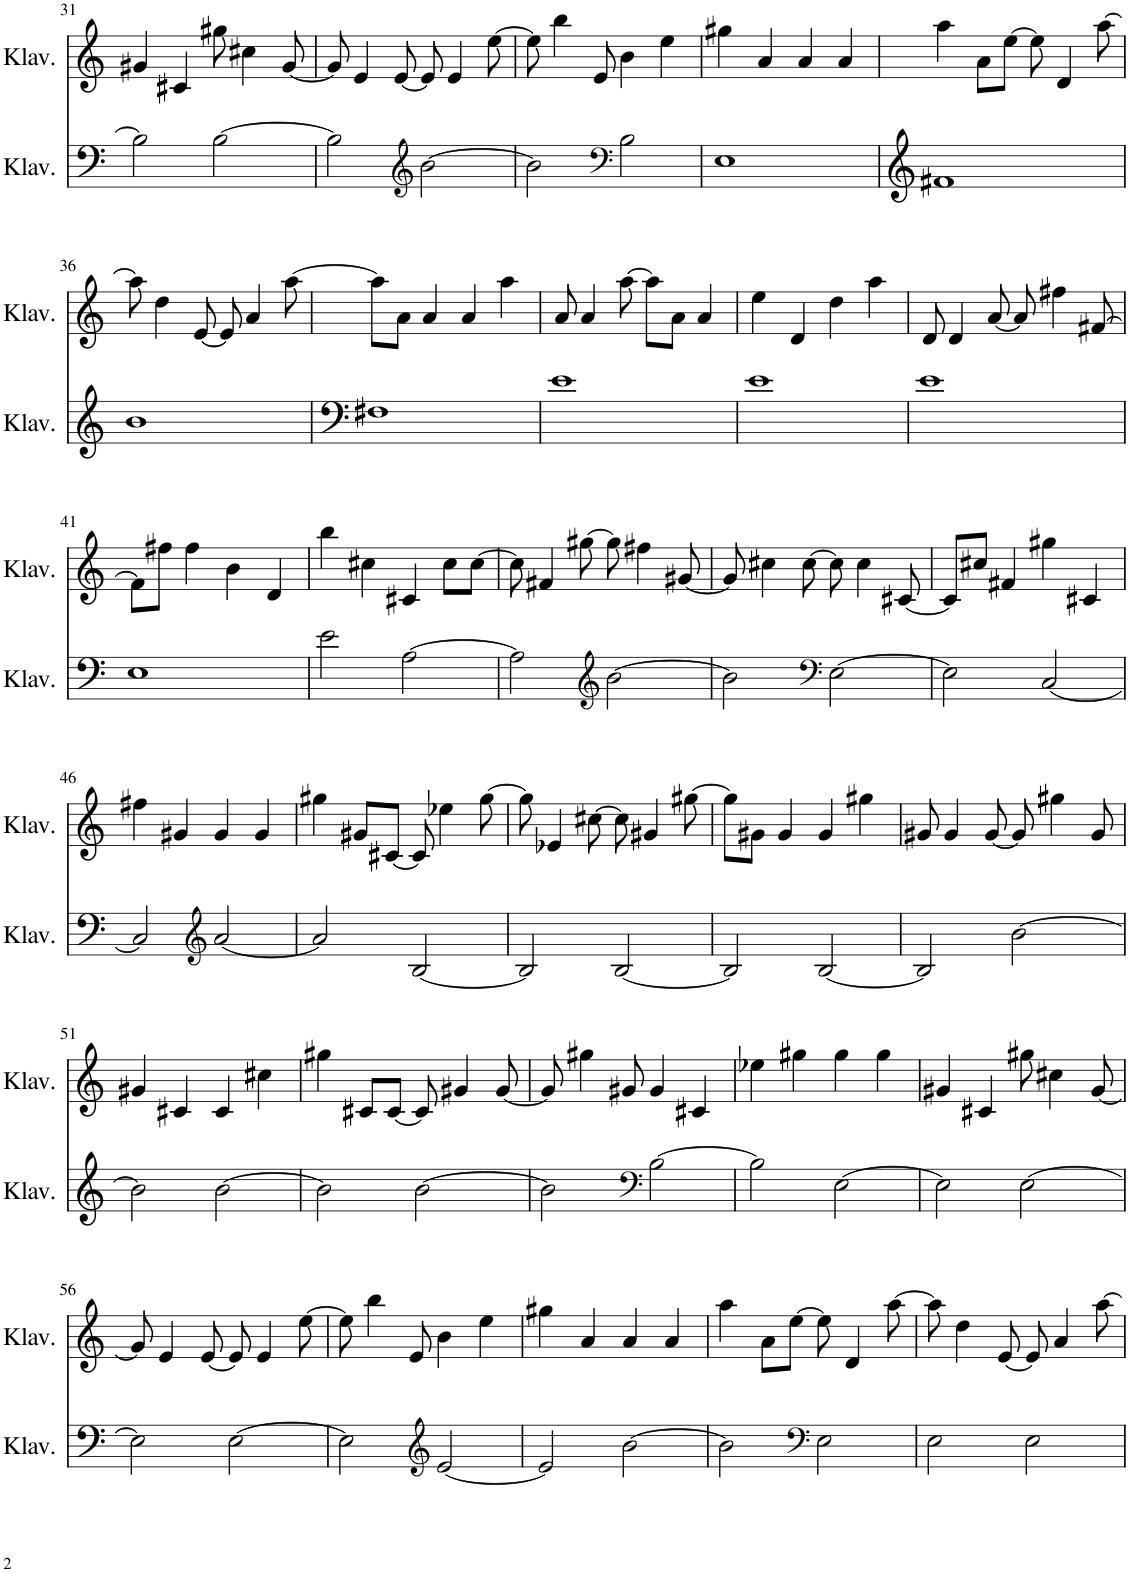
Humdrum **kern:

**kern	**kern
*part2	*part1
*staff2	*staff1
*I"Klavier	*I"Klavier
*I'Klav.	*I'Klav.
!!LO:PB:g=z
*clefF4	*clefG2
*k[]	*k[]
*M4/4	*M4/4
=31	=31
2B\]	4g#X/
.	4c#X/
[2B\	8gg#X\
.	4cc#X\
.	[8g#/
=32	=32
2B\]	8g#/]
.	4e/
.	[8e/
*clefG2	*
[2b\	8e/]
.	4e/
.	[8ee\
=33	=33
2b\]	8ee\]
.	4bb\
.	8e/
*clefF4	*
2B\	4b\
.	4ee\
=34	=34
1E	4gg#X\
.	4a/
.	4a/
.	4a/
=35	=35
1f#X	4aa\
.	8a\L
.	[8ee\J
.	8ee\]
.	4d/
.	[8aa\
!!LO:LB:g=z
=36	=36
1b	8aa\]
.	4dd\
.	[8e/
.	8e/]
.	4a/
.	[8aa\
=37	=37
1F#X	8aa\L]
.	8a\J
.	4a/
.	4a/
.	4aa\
=38	=38
1e	8a/
.	4a/
.	[8aa\
.	8aa\L]
.	8a\J
.	4a/
=39	=39
1e	4ee\
.	4d/
.	4dd\
.	4aa\
=40	=40
1e	8d/
.	4d/
.	[8a/
.	8a/]
.	4ff#X\
.	[8f#X/
!!LO:LB:g=z
=41	=41
1E	8f#\L]
.	8ff#X\J
.	4ff#\
.	4b\
.	4d/
=42	=42
2e\	4bb\
.	4cc#X\
[2A\	4c#X/
.	8cc#\L
.	[8cc#\J
=43	=43
2A\]	8cc#\]
.	4f#X/
.	[8gg#X\
*clefG2	*
[2b\	8gg#\]
.	4ff#X\
.	[8g#X/
=44	=44
2b\]	8g#/]
.	4cc#X\
.	[8cc#\
*clefF4	*
[2E\	8cc#\]
.	4cc#\
.	[8c#X/
=45	=45
2E\]	8c#/L]
.	8cc#X/J
.	4f#X/
[2C/	4gg#X\
.	4c#X/
!!LO:LB:g=z
=46	=46
2C/]	4ff#X\
.	4g#X/
*clefG2	*
[2a/	4g#/
.	4g#/
=47	=47
2a/]	4gg#X\
.	8g#X/L
.	[8c#X/J
[2B/	8c#/]
.	4ee-X\
.	[8gg#\
=48	=48
2B/]	8gg#\]
.	4e-X/
.	[8cc#X\
[2B/	8cc#\]
.	4g#X/
.	[8gg#X\
=49	=49
2B/]	8gg#\L]
.	8g#X\J
.	4g#/
[2B/	4g#/
.	4gg#X\
=50	=50
2B/]	8g#X/
.	4g#/
.	[8g#/
[2b\	8g#/]
.	4gg#X\
.	8g#/
!!LO:LB:g=z
=51	=51
2b\]	4g#X/
.	4c#X/
[2b\	4c#/
.	4cc#X\
=52	=52
2b\]	4gg#X\
.	8c#X/L
.	[8c#/J
[2b\	8c#/]
.	4g#X/
.	[8g#/
=53	=53
2b\]	8g#/]
.	4gg#X\
.	8g#X/
*clefF4	*
[2B\	4g#/
.	4c#X/
=54	=54
2B\]	4ee-X\
.	4gg#X\
[2E\	4gg#\
.	4gg#\
=55	=55
2E\]	4g#X/
.	4c#X/
[2E\	8gg#X\
.	4cc#X\
.	[8g#/
!!LO:LB:g=z
=56	=56
2E\]	8g#/]
.	4e/
.	[8e/
[2E\	8e/]
.	4e/
.	[8ee\
=57	=57
2E\]	8ee\]
.	4bb\
.	8e/
*clefG2	*
[2e/	4b\
.	4ee\
=58	=58
2e/]	4gg#X\
.	4a/
[2b\	4a/
.	4a/
=59	=59
2b\]	4aa\
.	8a\L
.	[8ee\J
*clefF4	*
2E\	8ee\]
.	4d/
.	[8aa\
=60	=60
2E\	8aa\]
.	4dd\
.	[8e/
2E\	8e/]
.	4a/
.	[8aa\
=	=
*-	*-
